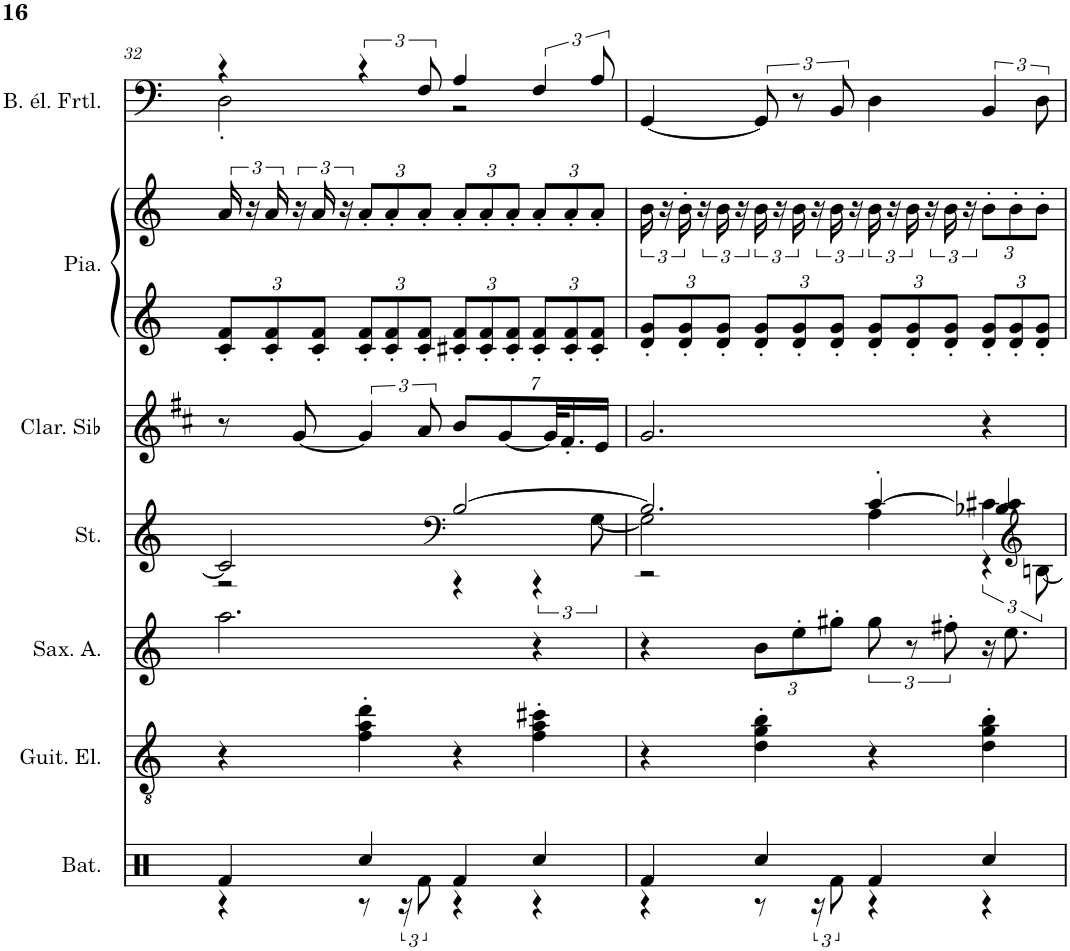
**kern	**kern	**kern	**kern	**kern	**kern	**kern	**kern
*part7	*part6	*part5	*part4	*part3	*part2	*part2	*part1
*staff8	*staff7	*staff6	*staff5	*staff4	*staff3	*staff2	*staff1
*I"Batterie	*I"Guitare électrique	*I"Saxophone Alto	*I"Cordes	*I"Clarinette en Sib	*I"Piano	*	*I"Basse électrique fretless
*I'Bat.	*I'Guit. El.	*I'Sax. A.	*	*I'Clar. Sib	*I'Pia.	*	*I'B. él. Frtl.
!!LO:PB:g=z
*clefX	*clefGv2	*clefG2	*clefG2	*clefG2	*clefG2	*clefG2	*clefF4
*	*	*Trd5c9	*	*Trd1c2	*	*	*Trd7c12
*k[]	*k[]	*k[]	*k[]	*k[f#c#]	*k[]	*k[]	*k[]
*M4/4	*M4/4	*M4/4	*M4/4	*M4/4	*M4/4	*M4/4	*M4/4
=32	=32	=32	=32	=32	=32	=32	=32
*^	*	*	*^	*	*	*	*
*	*	*	*	*	*	*	*Xbrackettup	*	*
*	*	*	*	*	*	*	*	*	*^
4Rf/	4r	4r	2.aa\	2c/]	2r	8r	12c/' 12f/'L	24a/	4r	2D'\
.	.	.	.	.	.	.	.	24r	.	.
.	.	.	.	.	.	.	12c/' 12f/'	24a/	.	.
.	.	.	.	.	.	[8g/	.	24r	.	.
.	.	.	.	.	.	.	12c/' 12f/'J	24a/	.	.
.	.	.	.	.	.	.	.	24r	.	.
*	*	*	*	*	*	*	*	*Xbrackettup	*	*
4Rcc/	8r	4f\' 4a\' 4dd\'	.	.	.	6g/]	12c/' 12f/'L	12a'/L	6r	.
.	.	.	.	.	.	.	12c/' 12f/'	12a'/	.	.
.	24r	.	.	.	.	.	.	.	.	.
.	12Rf\	.	.	.	.	12a/	12c/' 12f/'J	12a'/J	12F/	.
*	*	*	*	*clefF4	*	*	*	*	*	*
*	*	*	*	*	*	*Xbrackettup	*	*	*	*
4Rf/	4r	4r	.	[2B/	4r	7b/L	12c#X/' 12f/'L	12a'/L	4A/	2r
.	.	.	.	.	.	.	12c#/' 12f/'	12a'/	.	.
.	.	.	.	.	.	[7g/	.	.	.	.
.	.	.	.	.	.	.	12c#/' 12f/'J	12a'/J	.	.
4Rcc/	4r	4f\' 4a\' 4cc#X\'	4r	.	6r	.	12c#/' 12f/'L	12a'/L	6F/	.
.	.	.	.	.	.	28g/KL]	.	.	.	.
.	.	.	.	.	.	14.f#'/	.	.	.	.
.	.	.	.	.	.	.	12c#/' 12f/'	12a'/	.	.
.	.	.	.	.	[12G\	.	12c#/' 12f/'J	12a'/J	12A/	.
.	.	.	.	.	.	14e/JJ	.	.	.	.
*	*	*	*	*	*	*	*	*	*v	*v
=33	=33	=33	=33	=33	=33	=33	=33	=33	=33
*	*	*	*	*	*^	*	*	*	*
*	*	*	*	*	*	*	*	*	*brackettup	*
4Rf/	4r	4r	4r	2.B/]	2G\]	2r	2.g/	12d/' 12g/'L	24b\	[4GG/
.	.	.	.	.	.	.	.	.	24r	.
.	.	.	.	.	.	.	.	12d/' 12g/'	24b'\	.
.	.	.	.	.	.	.	.	.	24r	.
.	.	.	.	.	.	.	.	12d/' 12g/'J	24b\	.
.	.	.	.	.	.	.	.	.	24r	.
*	*	*	*Xbrackettup	*	*	*	*	*	*	*
4Rcc/	8r	4d\' 4g\' 4b\'	12b\L	.	.	.	.	12d/' 12g/'L	24b\	12GG/]
.	.	.	.	.	.	.	.	.	24r	.
.	.	.	12ee'\	.	.	.	.	12d/' 12g/'	24b\	12r
.	24r	.	.	.	.	.	.	.	24r	.
.	12Rf\	.	12gg#X'\J	.	.	.	.	12d/' 12g/'J	24b\	12BB/
.	.	.	.	.	.	.	.	.	24r	.
*	*	*	*brackettup	*	*	*	*	*	*	*
4Rf/	4r	4r	12gg#\	.	4A\	[4c'/	.	12d/' 12g/'L	24b\	4D\
.	.	.	.	.	.	.	.	.	24r	.
.	.	.	12r	.	.	.	.	12d/' 12g/'	24b\	.
.	.	.	.	.	.	.	.	.	24r	.
.	.	.	12ff#X'\	.	.	.	.	12d/' 12g/'J	24b\	.
.	.	.	.	.	.	.	.	.	24r	.
*	*	*	*	*	*	*	*	*	*Xbrackettup	*
4Rcc/	4r	4d\' 4g\' 4b\'	16r	4B-X/ 4c/]	6c#X\	4r	4r	12d/' 12g/'L	12b'\L	6BB/
.	.	.	8.ee\	.	.	.	.	.	.	.
.	.	.	.	.	.	.	.	12d/' 12g/'	12b'\	.
*	*	*	*	*clefG2	*	*	*	*	*	*
.	.	.	.	.	[12Bn\	.	.	12d/' 12g/'J	12b'\J	12D\
*v	*v	*	*	*v	*v	*v	*	*	*	*
=	=	=	=	=	=	=	=
*-	*-	*-	*-	*-	*-	*-	*-
